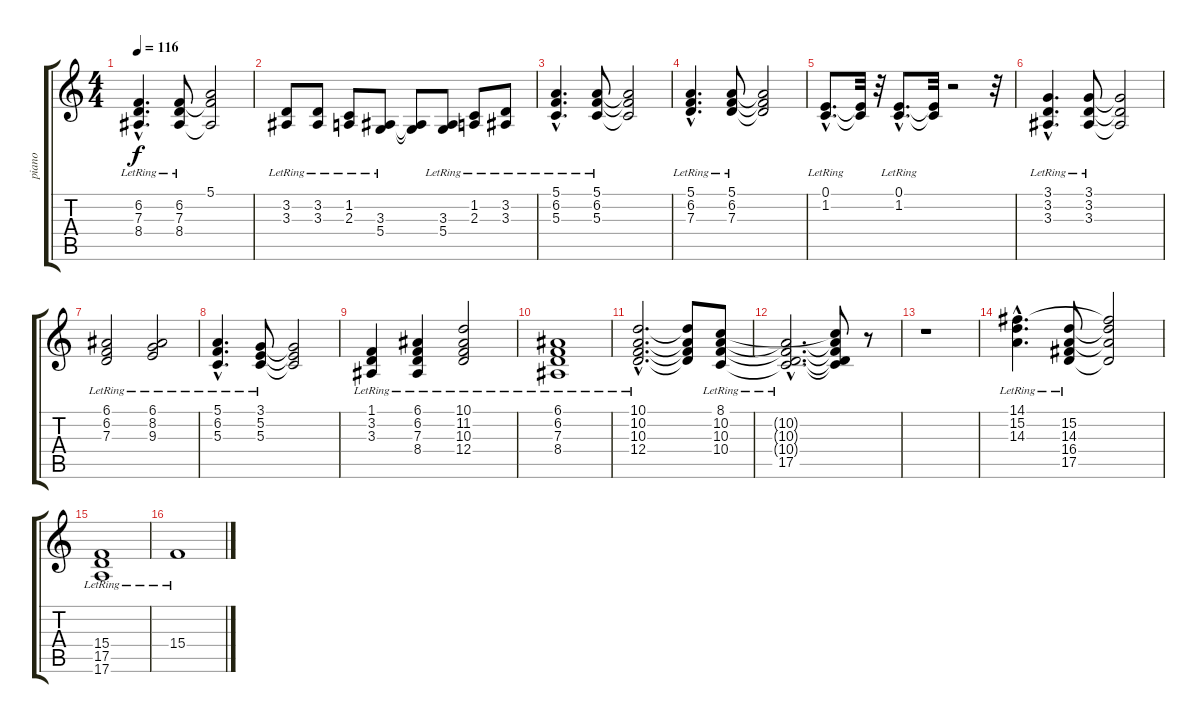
\track ("piano" "piano") {instrument acousticgrandpiano}
\staff {score tabs}
\tuning (E4 B3 G3 D3 A2 E2) {hide}
\ts (4 4)
\tempo 116
\clef g2
\ks c
(6.2{hac lr} 7.3{hac lr} 8.4{hac lr}).4{d dy f} (6.2{lr} 7.3{lr} 8.4{lr}).8 (5.1{t} 6.2{t} 8.4{t}).2 |
(3.2{lr} 3.3{lr}).8 (3.2{lr} 3.3{lr}).8 (1.2{lr} 2.3{lr}).8 (3.3{lr} 5.4{lr}).8 (3.3{t} 5.4{t}).8 (3.3{lr} 5.4{lr}).8 (1.2{lr} 2.3{lr}).8 (3.2{lr} 3.3{lr}).8 |
(5.1{hac lr} 6.2{hac lr} 5.3{hac lr}).4{d} (5.1{lr} 6.2{lr} 5.3{lr}).8 (5.1{t} 6.2{t} 5.3{t}).2 |
(5.1{hac lr} 6.2{hac lr} 7.3{hac lr}).4{d} (5.1{lr} 6.2{lr} 7.3{lr}).8 (5.1{t} 6.2{t} 7.3{t}).2 |
(0.1{hac lr} 1.2{hac lr}).8{d} (0.1{t} 1.2{t}).32 r.32 (0.1{hac lr} 1.2{hac lr}).8{d} (0.1{t} 1.2{t}).32 r.2 r.32 |
(3.1{hac lr} 3.2{hac lr} 3.3{hac lr}).4{d} (3.1{lr} 3.2{lr} 3.3{lr}).8 (3.1{t} 3.2{t} 3.3{t}).2 |
(6.1{lr} 6.2{lr} 7.3{lr}).2 (6.1{lr} 8.2{lr} 9.3{lr}).2 |
(5.1{hac lr} 6.2{hac lr} 5.3{hac lr}).4{d} (3.1{lr} 5.2{lr} 5.3{lr}).8 (3.1{t} 5.2{t} 5.3{t}).2 |
(1.1{lr} 3.2{lr} 3.3{lr}).4 (6.1{lr} 6.2{lr} 7.3{lr} 8.4{lr}).4 (10.1{lr} 11.2{lr} 10.3{lr} 12.4{lr}).2 |
(6.1{lr} 6.2{lr} 7.3{lr} 8.4{lr}).1 |
(10.1{hac lr} 10.2{hac lr} 10.3{hac lr} 12.4{hac lr}).2{d} (10.1{t} 10.2{t} 10.3{t} 12.4{t}).8 (8.1{lr} 10.2{lr} 10.3{lr} 10.4{lr}).8 |
(10.2{hac t} 10.3{hac t} 10.4{hac t} 17.5{hac lr}).2{d} (8.1{t} 10.2{t} 10.3{t} 10.4{t} 17.5{t}).8 r.8 |
r.1 |
(14.1{hac lr} 15.2{hac lr} 14.3{hac lr}).4{d} (15.2{lr} 14.3{lr} 16.4{lr} 17.5{lr}).8 (14.1{t} 15.2{t} 14.3{t} 17.5{t}).2 |
(15.4{lr} 17.5{lr} 17.6{lr}).1 |
15.4{lr}.1
